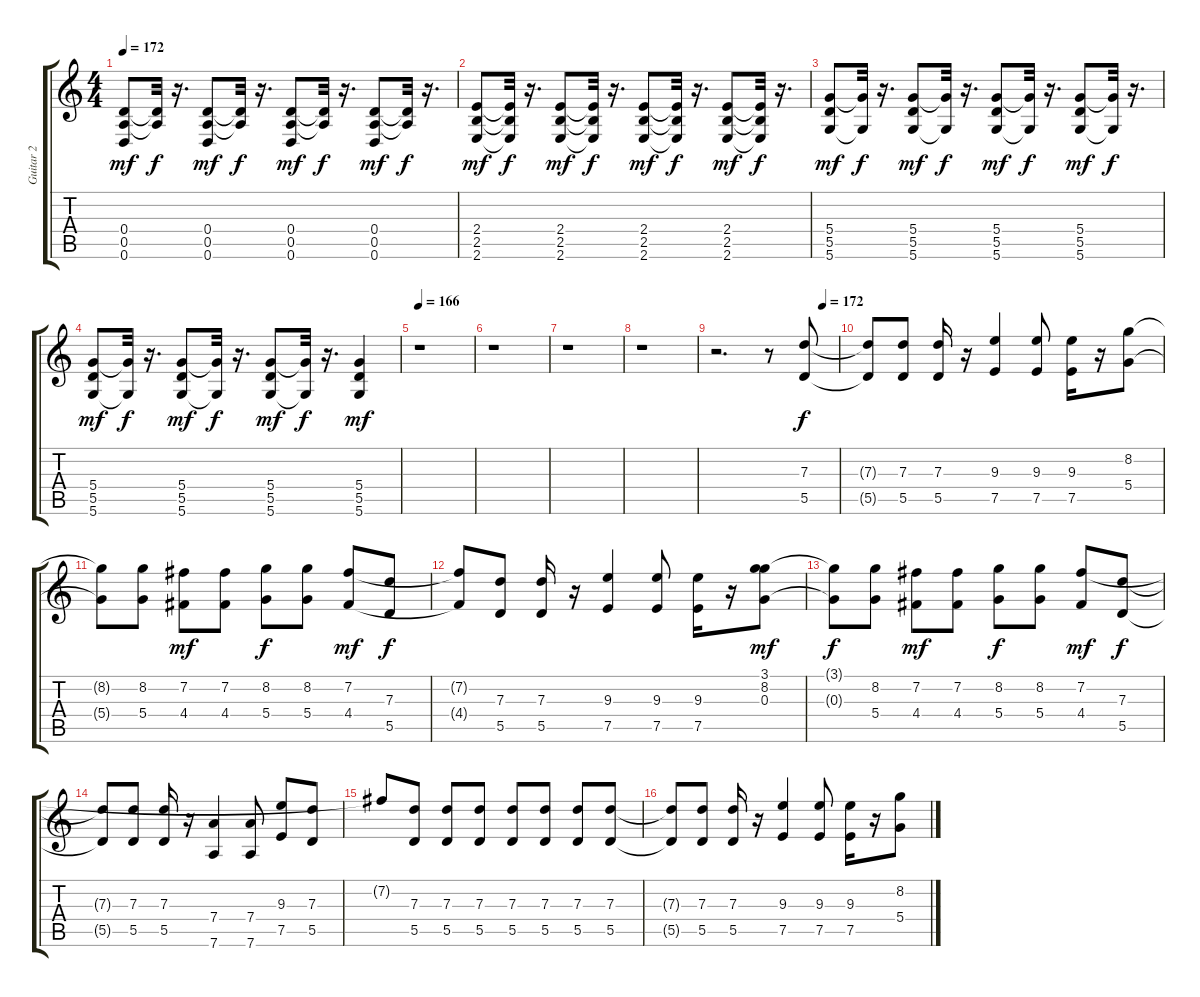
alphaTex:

\track ("Guitar 2" "Guitar 2") {instrument overdrivenguitar}
\staff {score tabs}
\tuning (E4 B3 G3 D3 A2 D2) {hide}
\ts (4 4)
\tempo 172
\clef g2
\ks c
(0.4 0.5 0.6).8{dy mf} (0.4{t} 0.5{t}).32{dy f} r.16{d} (0.4 0.5 0.6).8{dy mf} (0.4{t} 0.5{t}).32{dy f} r.16{d} (0.4 0.5 0.6).8{dy mf} (0.4{t} 0.5{t}).32{dy f} r.16{d} (0.4 0.5 0.6).8{dy mf} (0.4{t} 0.5{t}).32{dy f} r.16{d} |
(2.4 2.5 2.6).8{dy mf} (2.4{t} 2.5{t} 2.6{t}).32{dy f} r.16{d} (2.4 2.5 2.6).8{dy mf} (2.4{t} 2.5{t} 2.6{t}).32{dy f} r.16{d} (2.4 2.5 2.6).8{dy mf} (2.4{t} 2.5{t} 2.6{t}).32{dy f} r.16{d} (2.4 2.5 2.6).8{dy mf} (2.4{t} 2.5{t} 2.6{t}).32{dy f} r.16{d} |
(5.4 5.5 5.6).8{dy mf} (5.4{t} 5.6{t}).32{dy f} r.16{d} (5.4 5.5 5.6).8{dy mf} (5.4{t} 5.6{t}).32{dy f} r.16{d} (5.4 5.5 5.6).8{dy mf} (5.4{t} 5.6{t}).32{dy f} r.16{d} (5.4 5.5 5.6).8{dy mf} (5.4{t} 5.6{t}).32{dy f} r.16{d} |
(5.4 5.5 5.6).8{dy mf} (5.4{t} 5.6{t}).32{dy f} r.16{d} (5.4 5.5 5.6).8{dy mf} (5.4{t} 5.6{t}).32{dy f} r.16{d} (5.4 5.5 5.6).8{dy mf} (5.4{t} 5.6{t}).32{dy f} r.16{d} (5.4 5.5 5.6).4{dy mf} |
\tempo 166
r.1 |
r.1 |
r.1 |
r.1 |
\tempo (172 0.875)
r.2{d} r.8 (7.3 5.5).8{dy f} |
(7.3{t} 5.5{t}).8 (7.3 5.5).8 (7.3 5.5).16 r.16 (9.3 7.5).4 (9.3 7.5).8 (9.3 7.5).16 r.16 (8.2 5.4).8 |
(8.2{t} 5.4{t}).8 (8.2 5.4).8 (7.2 4.4).8{dy mf} (7.2 4.4).8 (8.2 5.4).8{dy f} (8.2 5.4).8 (7.2 4.4).8{dy mf} (7.3 5.5).8{dy f} |
(7.2{t} 4.4{t}).8 (7.3 5.5).8 (7.3 5.5).16 r.16 (9.3 7.5).4 (9.3 7.5).8 (9.3 7.5).16 r.16 (3.1 8.2 0.3).8{dy mf} |
(3.1{t} 0.3{t}).8{dy f} (8.2 5.4).8 (7.2 4.4).8{dy mf} (7.2 4.4).8 (8.2 5.4).8{dy f} (8.2 5.4).8 (7.2 4.4).8{dy mf} (7.3 5.5).8{dy f} |
(7.3{t} 5.5{t}).8 (7.3 5.5).8 (7.3 5.5).16 r.16 (7.4 7.6).4 (7.4 7.6).8 (9.3 7.5).8 (7.3 5.5).8 |
7.2{t}.8 (7.3 5.5).8 (7.3 5.5).8 (7.3 5.5).8 (7.3 5.5).8 (7.3 5.5).8 (7.3 5.5).8 (7.3 5.5).8 |
(7.3{t} 5.5{t}).8 (7.3 5.5).8 (7.3 5.5).16 r.16 (9.3 7.5).4 (9.3 7.5).8 (9.3 7.5).16 r.16 (8.2 5.4).8
